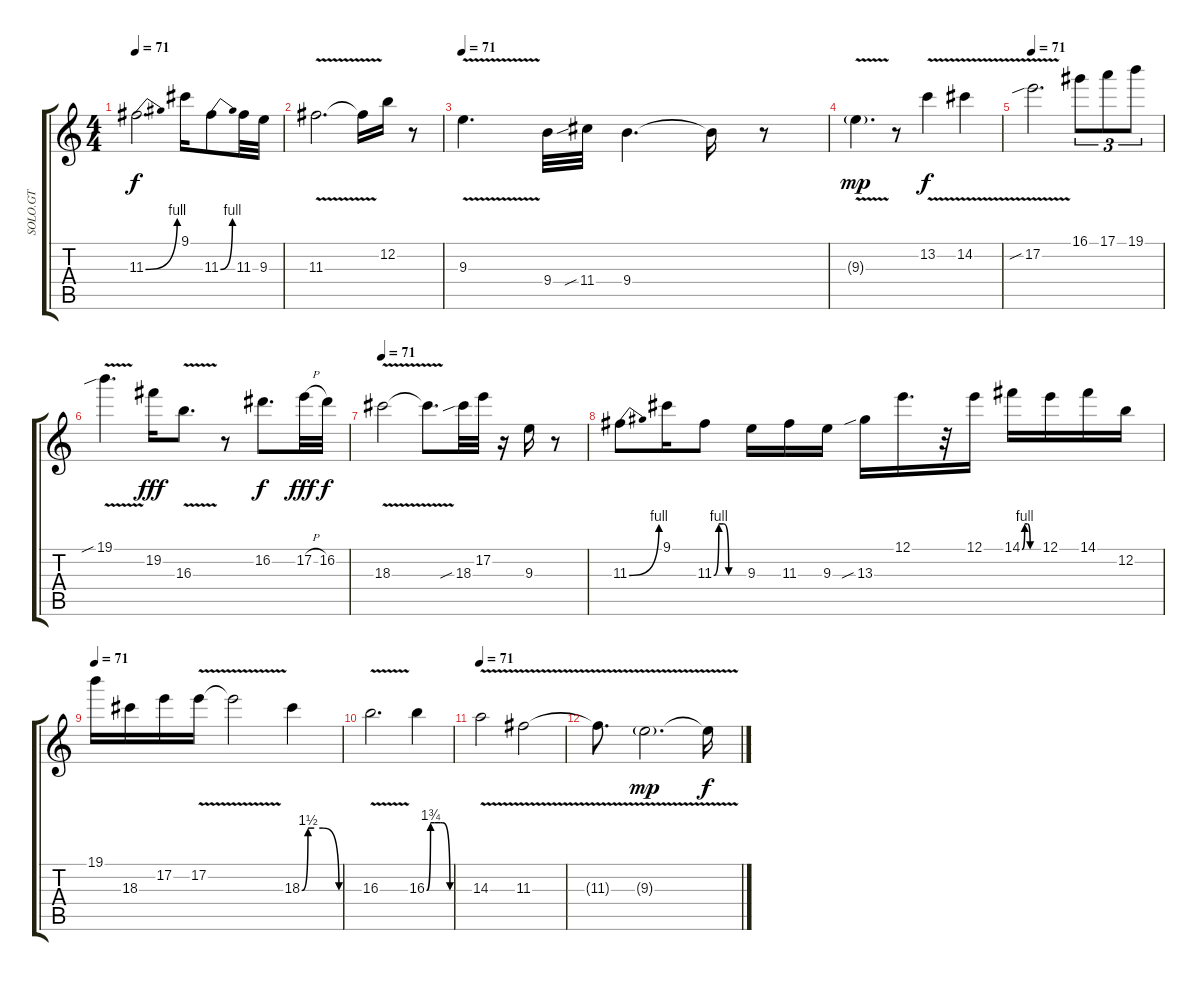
\track ("SOLO.GT" "SOLO.GT") {instrument overdrivenguitar}
\staff {score tabs}
\tuning (E4 B3 G3 D3 A2 E2) {hide}
\ts (4 4)
\tempo 71
\clef g2
\ks c
11.3{be (bend 0 0 60 4) t}.2{d dy f} 9.1.16 11.3{be (bend 0 0 60 4)}.8 11.3.32 9.3.32 |
11.3{v}.2{d} 11.3{t}.16 12.2.16 r.8 |
\tempo 71
9.3{v}.4{d} 9.4.32 11.4{sib}.32 9.4.4{d} 9.4{t}.16 r.8 |
9.3{v g}.4{d dy mp} r.8 13.2{v}.4{dy f} 14.2{v}.4 |
\tempo 71
17.2{v sib}.2{d} 16.1.8{tu (3 2)} 17.1.8{tu (3 2)} 19.1.8{tu (3 2)} |
19.1{v sib}.4{d} 19.2.16{dy fff} 16.3{v}.8{d} r.8 16.2.8{d dy f} 17.2{h}.32{dy fff} 16.2.32{dy f} |
\tempo 71
18.3{v}.2 18.3{t}.8{d} 18.3{sib}.32 17.2.32 r.16 9.3.16 r.8 |
11.3{be (bend 0 0 60 4)}.8 9.1.16 11.3{be (custom 0 0 10 4 20 4 30 0 60 0)}.8 9.3.16 11.3.16 9.3.16 13.3{sib}.16 12.1.16{d} r.32 12.1.16 14.1{be (custom 0 0 10 4 20 4 30 0 60 0)}.16 12.1.16 14.1.16 12.2.16 |
\tempo 71
19.1.16 18.3.16 17.2.16 17.2{v}.16 17.2{t}.2 18.3{be (custom 0 0 10 6 20 6 34 6 60 0)}.4 |
16.3{v}.2{d volume 8} 16.3{be (custom 0 0 10 7 20 7 35 7 40 7 60 0)}.4{volume 8} |
\tempo 71
14.3{v}.2{volume 6} 11.3{v}.2{volume 5} |
11.3{v t}.8{d volume 3} 9.3{v g}.2{d dy mp volume 3} 9.3{t}.16{dy f}
